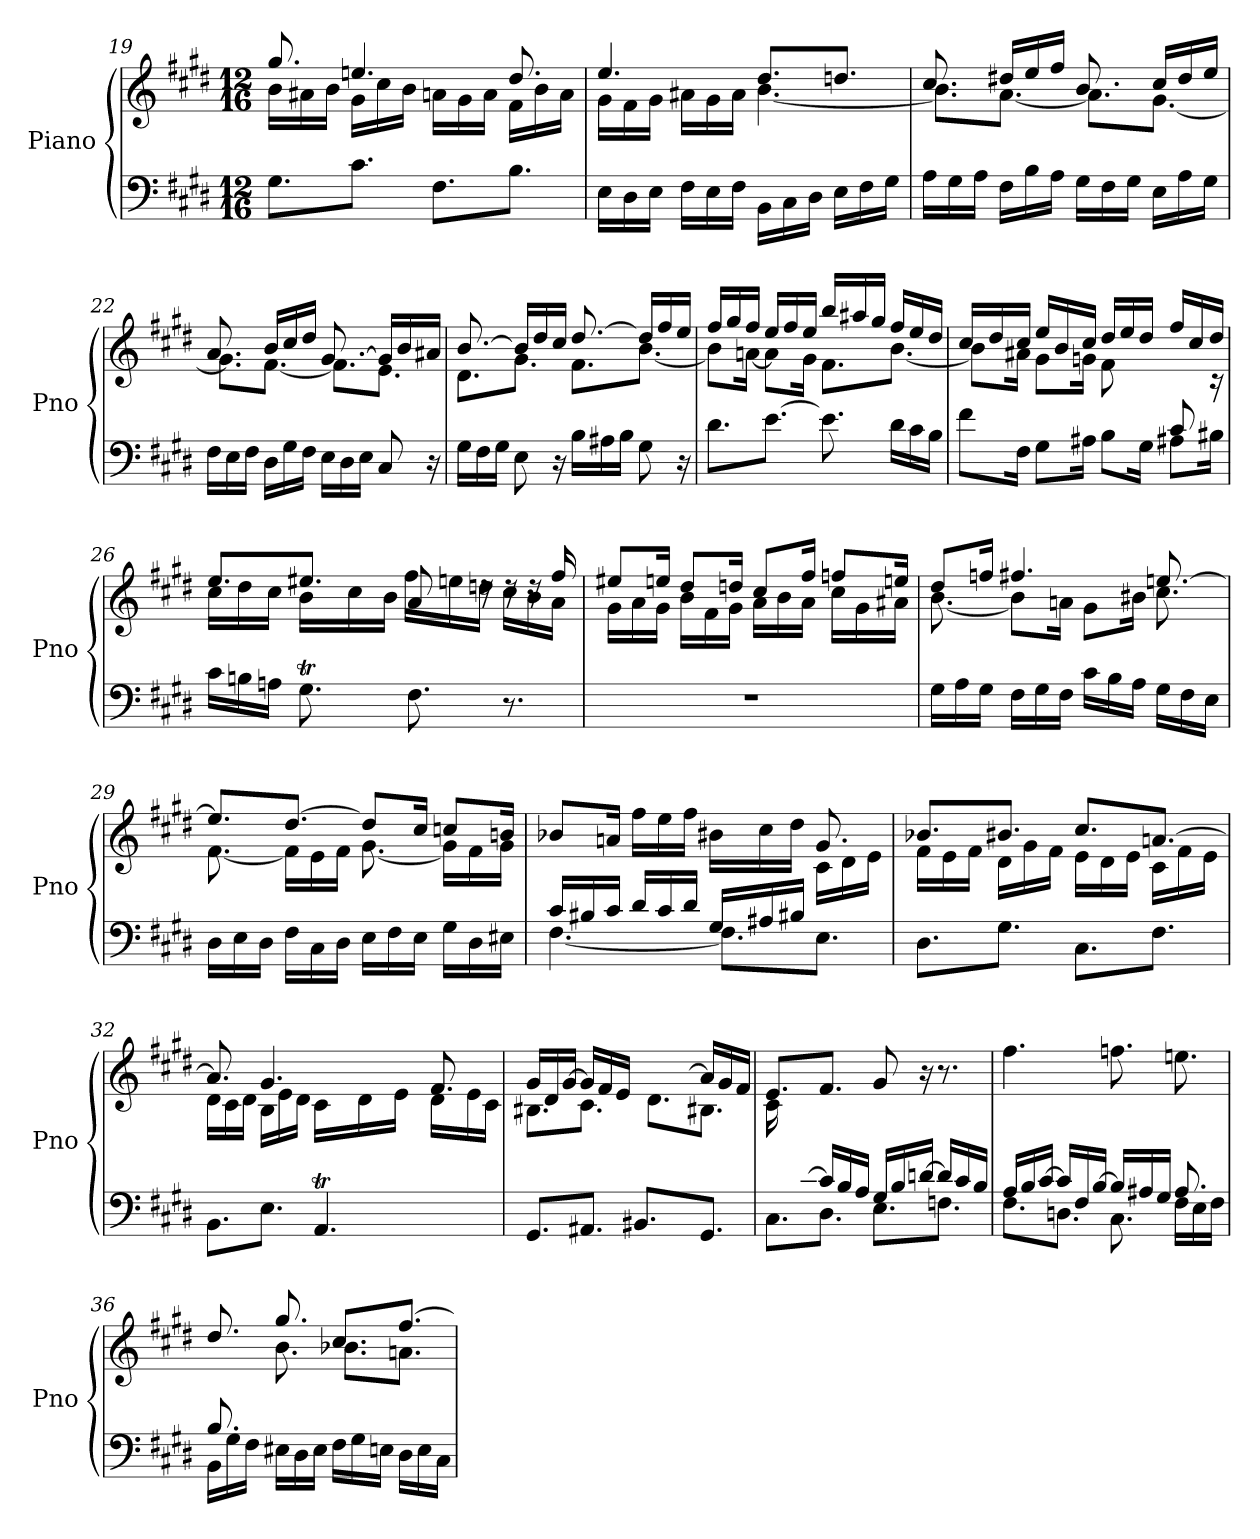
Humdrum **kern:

**kern	**kern
*part1	*part1
*staff2	*staff1
*I"Piano	*
*I'Pno	*
!!LO:LB:g=z
*clefF4	*clefG2
*k[f#c#g#d#]	*k[f#c#g#d#]
*M12/16	*M12/16
=19	=19
*	*^
8.G#\L	8.gg#/	16b\LL
.	.	16a#X\
.	.	16b\JJ
8.c#\J	4.een/	16g#\LL
.	.	16cc#\
.	.	16b\JJ
8.F#\L	.	16an\LL
.	.	16g#\
.	.	16a\JJ
8.B\J	8.dd#/	16f#\LL
.	.	16b\
.	.	16a\JJ
=20	=20	=20
16E\LL	4.ee/	16g#\LL
16D#\	.	16f#\
16E\JJ	.	16g#\JJ
16F#\LL	.	16a#X\LL
16E\	.	16g#\
16F#\JJ	.	16a#\JJ
16BB\LL	8.dd#/L	[4.b\
16C#\	.	.
16D#\JJ	.	.
16E\LL	8.ddn/J	.
16F#\	.	.
16G#\JJ	.	.
=21	=21	=21
16A\LL	8.cc#/	8.b\L]
16G#\	.	.
16A\JJ	.	.
16F#\LL	16dd#X/LL	[8.a\J
16B\	16ee/	.
16A\JJ	16ff#/JJ	.
16G#\LL	8.b/	8.a\L]
16F#\	.	.
16G#\JJ	.	.
16E\LL	16cc#/LL	[8.g#\J
16A\	16dd#/	.
16G#\JJ	16ee/JJ	.
!!LO:LB:g=z	!!
=22	=22	=22
16F#\LL	8.a/	8.g#\L]
16E\	.	.
16F#\JJ	.	.
16D#\LL	16b/LL	[8.f#\J
16G#\	16cc#/	.
16F#\JJ	16dd#/JJ	.
16E\LL	[8.g#/	8.f#\L]
16D#\	.	.
16E\JJ	.	.
8C#/	16g#/LL]	8.e\J
.	16b/	.
16r	16a#X/JJ	.
=23	=23	=23
16G#\LL	[8.b/	8.d#\L
16F#\	.	.
16G#\JJ	.	.
8E\	16b/LL]	8.g#\J
.	16dd#/	.
16r	16cc#/JJ	.
16B\LL	[8.dd#/	8.f#\L
16A#X\	.	.
16B\JJ	.	.
8G#\	16dd#/LL]	[8.b\J
.	16ff#/	.
16r	16ee/JJ	.
=24	=24	=24
8.d#\L	16ff#/LL	8b\L]
.	16gg#/	.
.	16ff#/JJ	[16an\Jk
[8.e\J	16ee/LL	8a\L]
.	16ff#/	.
.	16ee/JJ	16g#\Jk
8.e\]	16bb/LL	8.f#\L
.	16aa#X/	.
.	16gg#/JJ	.
16d#\LL	16ff#/LL	[8.b\J
16c#\	16ee/	.
16B\JJ	16dd#/JJ	.
!!LO:LB:g=z	!!
=25	=25	=25
*^	*	*
2ryy	8f#\L	16cc#/LL	8b\L]
.	.	16dd#/	.
.	16F#\Jk	16cc#/JJ	16a#X\Jk
.	8G#\L	16ee/LL	8g#\L
.	.	16b/	.
.	16A#X\Jk	16cc#/JJ	16gn\Jk
.	8B\L	16dd#/LL	8f#\L
.	.	16ee/	.
16B#X/Jk	16G#\Jk	16dd#/JJ	8.ryy
8c#/	8A#X\L	16ff#/LL	.
.	.	16cc#/	.
16ryy	16B#X\Jk	16dd#/JJ	16rc
=26	=26	=26	=26
*	*	*	*^
16c#\LL	8.ryy	8.ee/L	16cc#\LL	8.ryy
16Bn\	.	.	16dd#\	.
16An\JJ	.	.	16cc#\JJ	.
8.G#t\	32A!yy	8.ee#X/J	16b\LL	8.ryy
.	32G#!yy	.	.	.
.	32A!yy	.	16cc#\	.
.	16.G#!yy	.	.	.
.	.	.	16b\JJ	.
8.F#\	4.ryy	8a/	16ff#\LL	4.ryy
.	.	.	16een\	.
.	.	16rdd	16ddn\JJ	.
8.r	.	16rdd	16cc#\LL	.
.	.	16rdd	16b\	.
.	.	16ff#/	16a\JJ	.
*v	*v	*	*	*
*	*	*v	*v
=27	=27	=27
2.r	8ee#X/L	16g#\LL
.	.	16a\
.	16een/Jk	16g#\JJ
.	8dd#/L	16b\LL
.	.	16f#\
.	16ddn/Jk	16g#\JJ
.	8cc#/L	16a\LL
.	.	16b\
.	16ff#/Jk	16a\JJ
.	8ffni/L	16cc#\LL
.	.	16g#\
.	16een/Jk	16a#X\JJ
!!LO:LB:g=z	!!
=28	=28	=28
16G#\LL	8dd#/L	[8.b\
16A\	.	.
16G#\JJ	16ffni/Jk	.
16F#\LL	4.ff#/	8b\L]
16G#\	.	.
16F#\JJ	.	16an\Jk
16c#\LL	.	8g#\L
16B\	.	.
16A\JJ	.	16b#X\Jk
16G#\LL	[8.een/	8.cc#\
16F#\	.	.
16E\JJ	.	.
=29	=29	=29
16D#\LL	8.ee/L]	[8.f#\
16E\	.	.
16D#\JJ	.	.
16F#\LL	[8.dd#/J	16f#\LL]
16C#\	.	16e\
16D#\JJ	.	16f#\JJ
16E\LL	8dd#/L]	[8.g#\
16F#\	.	.
16E\JJ	16cc#/Jk	.
16G#\LL	8ccni/L	16g#\LL]
16D#\	.	16f#\
16E#X\JJ	16bn/Jk	16g#\JJ
=30	=30	=30
*^	*	*
16c#/LL	[4.F#\	8b-Xi/L	2ryy
16B#X/	.	.	.
16c#/JJ	.	16an/Jk	.
16d#/LL	.	16ff#\LL	.
16c#/	.	16ee\	.
16d#/JJ	.	16ff#\JJ	.
16G#/LL	8.F#\L]	16b#X\LL	.
16A#X/	.	16cc#\	.
16B#X/JJ	.	16dd#\JJ	16ryy
8.ryy	8.E\J	8.g#/	16c#\LL
.	.	.	16d#\
.	.	.	16e\JJ
*v	*v	*	*
!!LO:LB:g=z	!!
=31	=31	=31
8.D#\L	8.b-Xi/L	16f#\LL
.	.	16e\
.	.	16f#\JJ
8.G#\J	8.b#X/J	16d#\LL
.	.	16g#\
.	.	16f#\JJ
8.C#\L	8.cc#/L	16e\LL
.	.	16d#\
.	.	16e\JJ
8.F#\J	[8.an/J	16c#\LL
.	.	16f#\
.	.	16e\JJ
=32	=32	=32
*^	*	*^
8.BB\L	4.ryy	8.a/]	16d#\LL	4.ryy
.	.	.	16c#\	.
.	.	.	16d#\JJ	.
8.E\J	.	4.g#/	16B\LL	.
.	.	.	16e\	.
.	.	.	16d#\JJ	.
4.AAT/	32BB!yy	.	16c#\LL	4.ryy
.	32AA!yy	.	.	.
.	32BB!yy	.	16d#\	.
.	32AA!yy	.	.	.
.	32BB!yy	.	16e\JJ	.
.	32AA!yy	.	.	.
.	32BB!yy	8.f#/	16d#\LL	.
.	[32AA!yy	.	.	.
.	8AA!yy]	.	16e\	.
.	.	.	16c#\JJ	.
*v	*v	*	*	*
*	*	*v	*v
=33	=33	=33
8.GG#/L	16g#/LL	8.B#X\L
.	16d#/	.
.	[16g#/JJ	.
8.AA#X/J	16g#/LL]	8.c#\J
.	16f#/	.
.	16e/JJ	.
8.BB#X/L	16d#/LLyy	8.d#\L
.	16f#/	.
.	[16a/JJ	.
8.GG#/J	16a/LL]	8.B#X\J
.	16g#/	.
.	16f#/JJ	.
!!LO:PB:g=z	!!
=34	=34	=34
*^	*	*
16ryy	8.C#\L	8.e/L	16c#\LL
16G#/	.	.	2ryy
[16c#/JJ	.	.	.
16c#/LL]	8.D#\J	8.f#/J	.
16B/	.	.	.
16A/JJ	.	.	.
16G#/LL	8.E\L	8g#/	.
16B/	.	.	.
[16dn/JJ	.	16r	.
16d/LL]	8.Fni\J	8.r	8.ryy
16c#/	.	.	.
16B/JJ	.	.	.
*	*	*v	*v
=35	=35	=35
16A/LL	8.F#\L	4.ff#\
16B/	.	.
[16c#/JJ	.	.
16c#/LL]	8.Dn\J	.
16F#/	.	.
[16B/JJ	.	.
16B/LL]	8.C#\	8.ffni\L
16A#X/	.	.
16G#/JJ	.	.
8.A#/	16F#\LL	8.een\J
.	16E\	.
.	16F#\JJ	.
=36	=36	=36
*	*	*^
8.B/L	16BB\LL	8.dd#/L	8.ryy
.	16G#\	.	.
.	16F#\JJ	.	.
2ryy	16E#X\LL	8.gg#/J	8.b\J
.	16D#\	.	.
.	16E#\JJ	.	.
.	16F#\LL	8.cc#/L	8.b-Xi\L
.	16G#\	.	.
.	16En\JJ	.	.
.	16D#\LL	[8.ff#/J	8.an\J
.	16E\	.	.
16ryy	16C#\JJ	.	.
*v	*v	*	*
*	*v	*v
=	=
*-	*-
